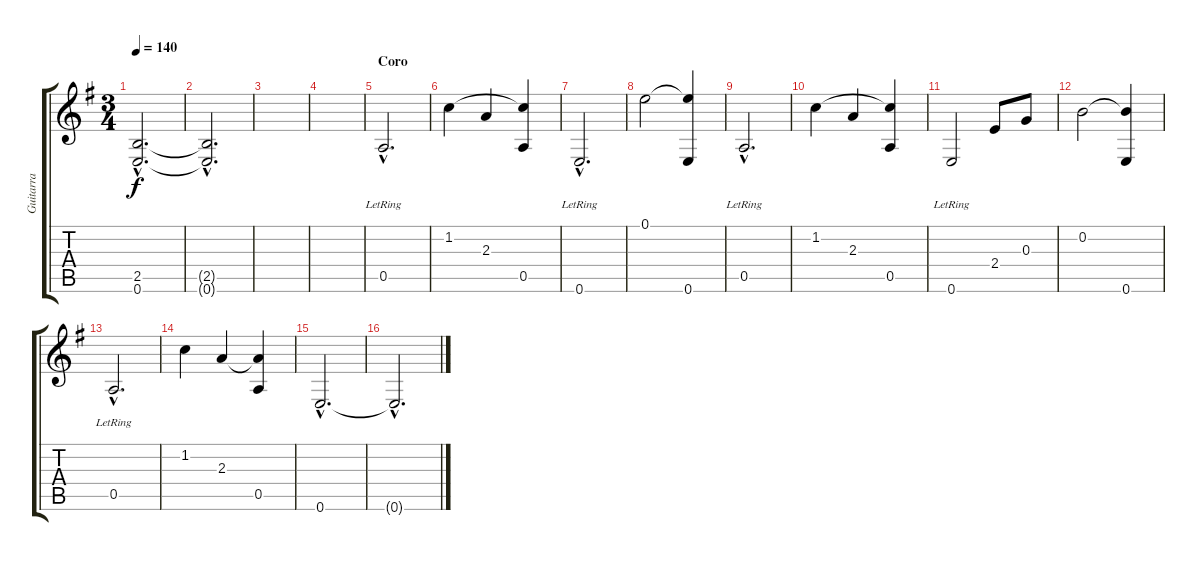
\track ("Guitarra" "Guitarra") {instrument acousticguitarnylon}
\staff {score tabs}
\tuning (E4 B3 G3 D3 A2 E2) {hide}
\ts (3 4)
\tempo 140
\clef g2
\ks g
(2.5{hac} 0.6{hac}).2{d dy f} |
(2.5{hac t} 0.6{hac t}).2{d} |
|
|
\section ("" "Coro")
0.5{hac lr}.2{d} |
1.2.4 2.3.4 (1.2{t} 0.5).4 |
0.6{hac lr}.2{d} |
0.1.2 (0.1{t} 0.6).4 |
0.5{hac lr}.2{d} |
1.2.4 2.3.4 (1.2{t} 0.5).4 |
0.6{lr}.2 2.4.8 0.3.8 |
0.2.2 (0.2{t} 0.6).4 |
0.5{hac lr}.2{d} |
1.2.4 2.3.4 (2.3{t} 0.5).4 |
0.6{hac}.2{d} |
0.6{hac t}.2{d}
